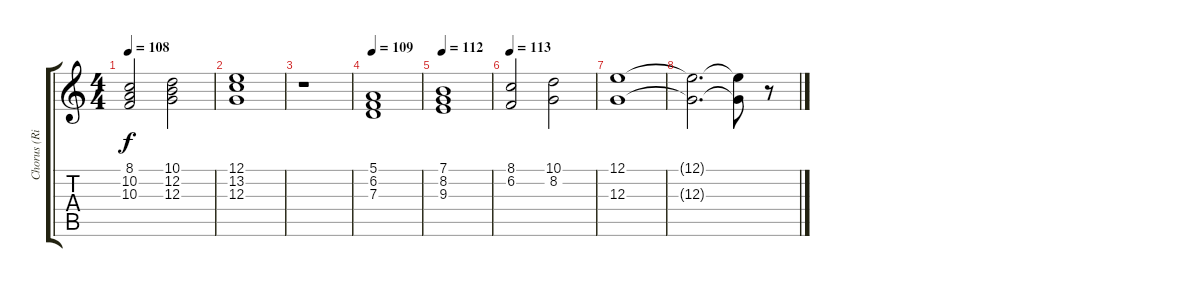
\track ("Chorus (Right)" "Chorus (Ri") {instrument lead3calliope}
\staff {score tabs}
\tuning (E4 B3 G3 D3 A2 E2) {hide}
\ts (4 4)
\tempo 108
\clef g2
\ks c
(8.1 10.2 10.3).2{dy f} (10.1 12.2 12.3).2 |
(12.1 13.2 12.3).1 |
r.1 |
\tempo 109
(5.1 6.2 7.3).1 |
\tempo 112
(7.1 8.2 9.3).1 |
\tempo 113
(8.1 6.2).2 (10.1 8.2).2 |
(12.1 12.3).1 |
(12.1{t} 12.3{t}).2{d} (12.1{t} 12.3{t}).8 r.8
